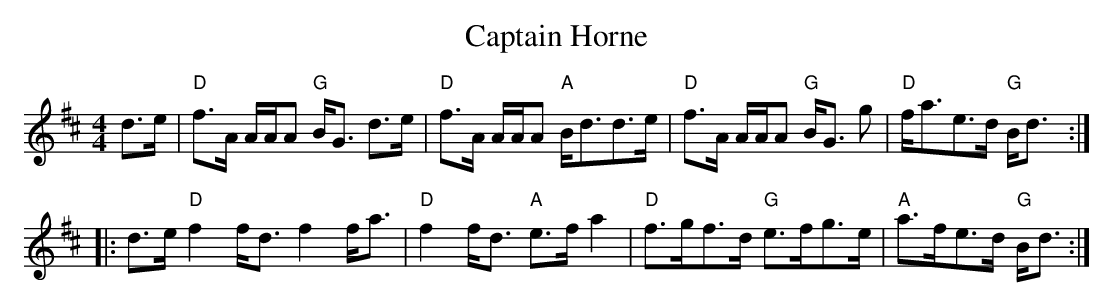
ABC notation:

X:1
T:Captain Horne
M:4/4
L:1/8
K:D
d>e |\
"D" f>A A/A/A "G"B<G d>e | "D"f>A A/A/A "A"B<dd>e |\
"D"f>A A/A/A "G"B<G g | "D"f<ae>d "G"B<d :|
|: d>e \
"D"f2 f<d f2 f<a | "D"f2 f<d "A"e>f a2 |\
"D"f>gf>d "G"e>fg>e | "A"a>fe>d "G"B<d :|
